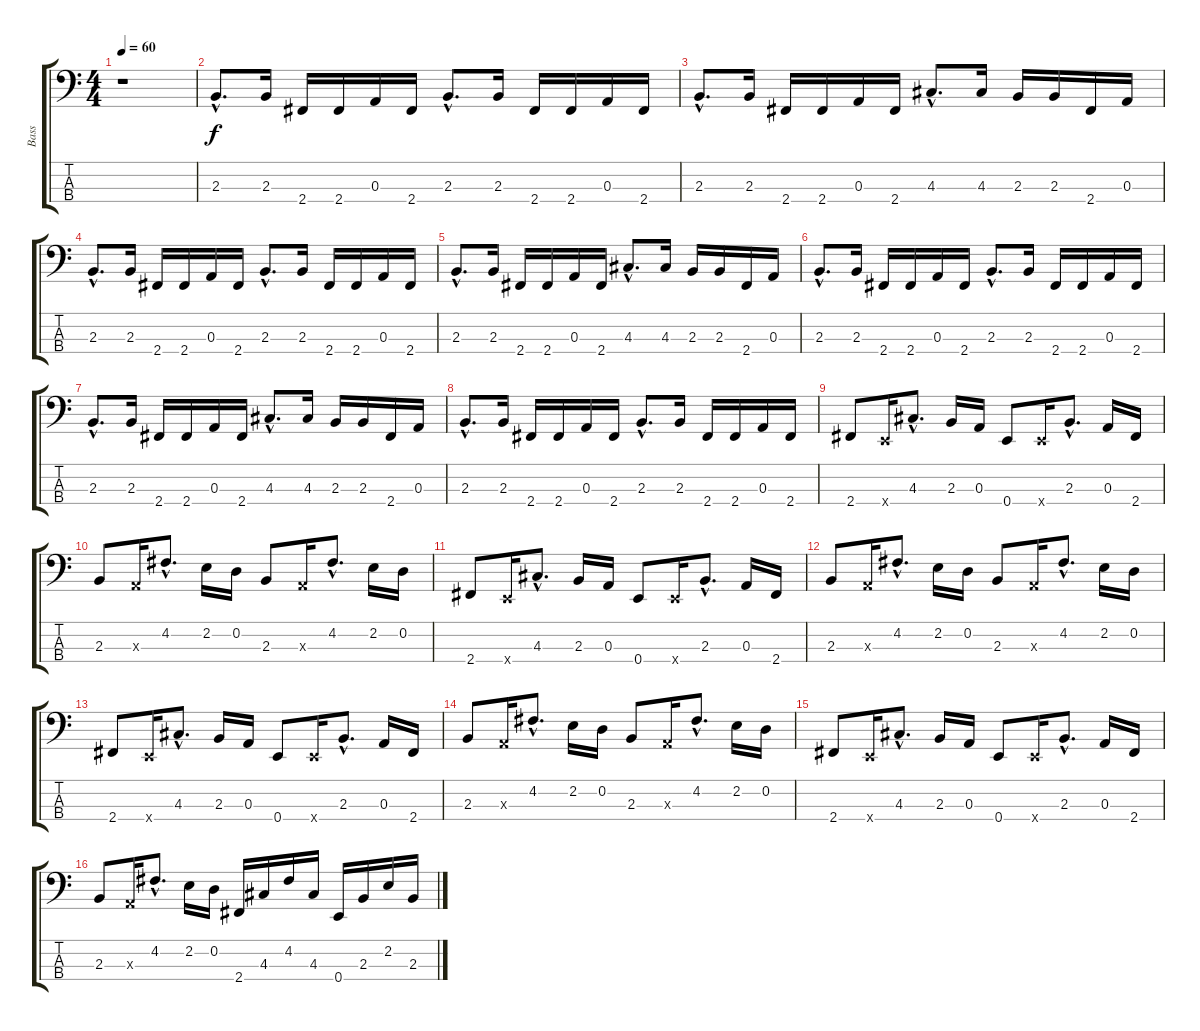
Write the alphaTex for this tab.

\track ("Bass" "Bass") {instrument acousticguitarnylon}
\staff {score tabs}
\tuning (G2 D2 A1 E1) {hide}
\ts (4 4)
\tempo 60
\clef f4
\ks c
r.1{dy f instrument acousticguitarnylon} |
2.3{hac}.8{d} 2.3.16 2.4.16 2.4.16 0.3.16 2.4.16 2.3{hac}.8{d} 2.3.16 2.4.16 2.4.16 0.3.16 2.4.16 |
2.3{hac}.8{d} 2.3.16 2.4.16 2.4.16 0.3.16 2.4.16 4.3{hac}.8{d} 4.3.16 2.3.16 2.3.16 2.4.16 0.3.16 |
2.3{hac}.8{d} 2.3.16 2.4.16 2.4.16 0.3.16 2.4.16 2.3{hac}.8{d} 2.3.16 2.4.16 2.4.16 0.3.16 2.4.16 |
2.3{hac}.8{d} 2.3.16 2.4.16 2.4.16 0.3.16 2.4.16 4.3{hac}.8{d} 4.3.16 2.3.16 2.3.16 2.4.16 0.3.16 |
2.3{hac}.8{d} 2.3.16 2.4.16 2.4.16 0.3.16 2.4.16 2.3{hac}.8{d} 2.3.16 2.4.16 2.4.16 0.3.16 2.4.16 |
2.3{hac}.8{d} 2.3.16 2.4.16 2.4.16 0.3.16 2.4.16 4.3{hac}.8{d} 4.3.16 2.3.16 2.3.16 2.4.16 0.3.16 |
2.3{hac}.8{d} 2.3.16 2.4.16 2.4.16 0.3.16 2.4.16 2.3{hac}.8{d} 2.3.16 2.4.16 2.4.16 0.3.16 2.4.16 |
2.4.8 0.4{x}.16 4.3{hac}.8{d} 2.3.16 0.3.16 0.4.8 0.4{x}.16 2.3{hac}.8{d} 0.3.16 2.4.16 |
2.3.8 0.3{x}.16 4.2{hac}.8{d} 2.2.16 0.2.16 2.3.8 0.3{x}.16 4.2{hac}.8{d} 2.2.16 0.2.16 |
2.4.8 0.4{x}.16 4.3{hac}.8{d} 2.3.16 0.3.16 0.4.8 0.4{x}.16 2.3{hac}.8{d} 0.3.16 2.4.16 |
2.3.8 0.3{x}.16 4.2{hac}.8{d} 2.2.16 0.2.16 2.3.8 0.3{x}.16 4.2{hac}.8{d} 2.2.16 0.2.16 |
2.4.8 0.4{x}.16 4.3{hac}.8{d} 2.3.16 0.3.16 0.4.8 0.4{x}.16 2.3{hac}.8{d} 0.3.16 2.4.16 |
2.3.8 0.3{x}.16 4.2{hac}.8{d} 2.2.16 0.2.16 2.3.8 0.3{x}.16 4.2{hac}.8{d} 2.2.16 0.2.16 |
2.4.8 0.4{x}.16 4.3{hac}.8{d} 2.3.16 0.3.16 0.4.8 0.4{x}.16 2.3{hac}.8{d} 0.3.16 2.4.16 |
2.3.8 0.3{x}.16 4.2{hac}.8{d} 2.2.16 0.2.16 2.4.16 4.3.16 4.2.16 4.3.16 0.4.16 2.3.16 2.2.16 2.3.16
